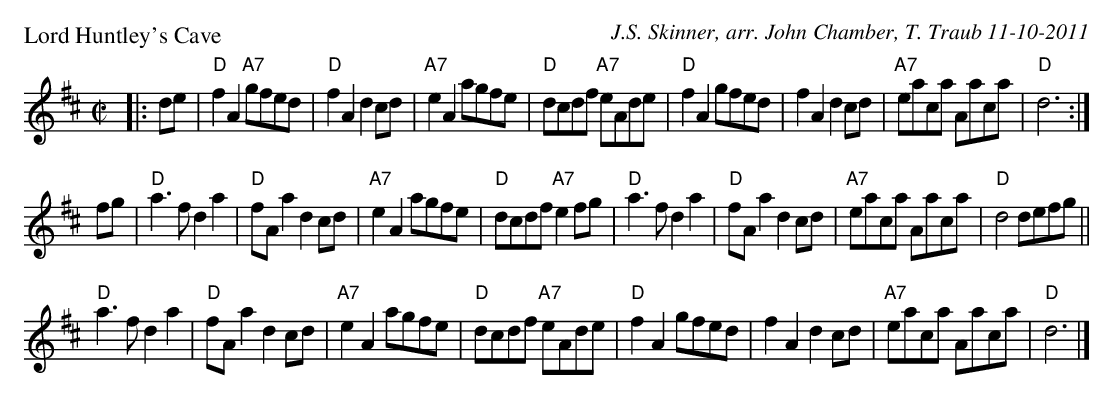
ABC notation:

X:1
P: Lord Huntley's Cave
C: J.S. Skinner, arr. John Chamber, T. Traub 11-10-2011
M: C|
L: 1/8
K: D
|: de | "D"f2A2 "A7"gfed | "D"f2A2 d2cd |"A7"e2A2 agfe | "D"dcdf "A7"eAde | "D"f2A2 gfed | f2A2 d2cd |"A7"eaca Aaca | "D"d6 :|
fg | "D"a3f  d2a2 | "D"fAa2 d2cd | "A7"e2A2 agfe | "D"dcdf "A7"e2 fg |"D"a3f  d2a2 | "D"fAa2 d2cd | "A7"eaca Aaca | "D"d4 defg||
"D"a3f  d2a2 | "D"fAa2 d2cd | "A7"e2A2 agfe | "D"dcdf "A7"eAde |"D"f2A2 gfed | f2A2 d2cd |"A7"eaca Aaca | "D"d6 |]
